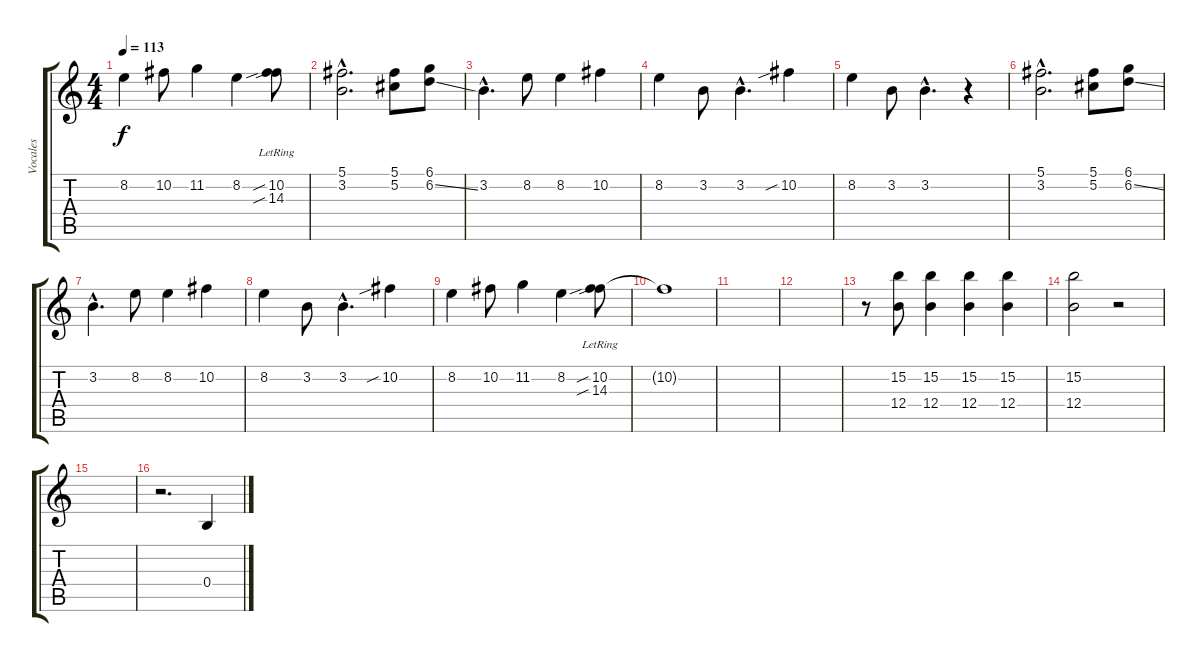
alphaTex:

\track ("Vocales" "Vocales") {instrument electricguitarjazz}
\staff {score tabs}
\tuning (Db4 Ab3 E3 B2 Gb2 B1) {hide}
\ts (4 4)
\tempo 113
\clef g2
\ks c
8.2.4{dy f} 10.2.8 11.2.4 8.2.4 (10.2{sib} 14.3{sib lr}).8 |
(5.1{hac} 3.2{hac}).2{d} (5.1 5.2).8 (6.1 6.2{ss}).8 |
3.2{hac}.4{d} 8.2.8 8.2.4 10.2.4 |
8.2.4 3.2.8 3.2{hac}.4{d} 10.2{sib}.4 |
8.2.4 3.2.8 3.2{hac}.4{d} r.4 |
(5.1{hac} 3.2{hac}).2{d} (5.1 5.2).8 (6.1 6.2{ss}).8 |
3.2{hac}.4{d} 8.2.8 8.2.4 10.2.4 |
8.2.4 3.2.8 3.2{hac}.4{d} 10.2{sib}.4 |
8.2.4 10.2.8 11.2.4 8.2.4 (10.2{sib} 14.3{sib lr}).8 |
10.2{t}.1 |
|
|
r.8 (15.2 12.4).8 (15.2 12.4).4 (15.2 12.4).4 (15.2 12.4).4 |
(15.2 12.4).2 r.2 |
|
r.2{d} 0.4.4
